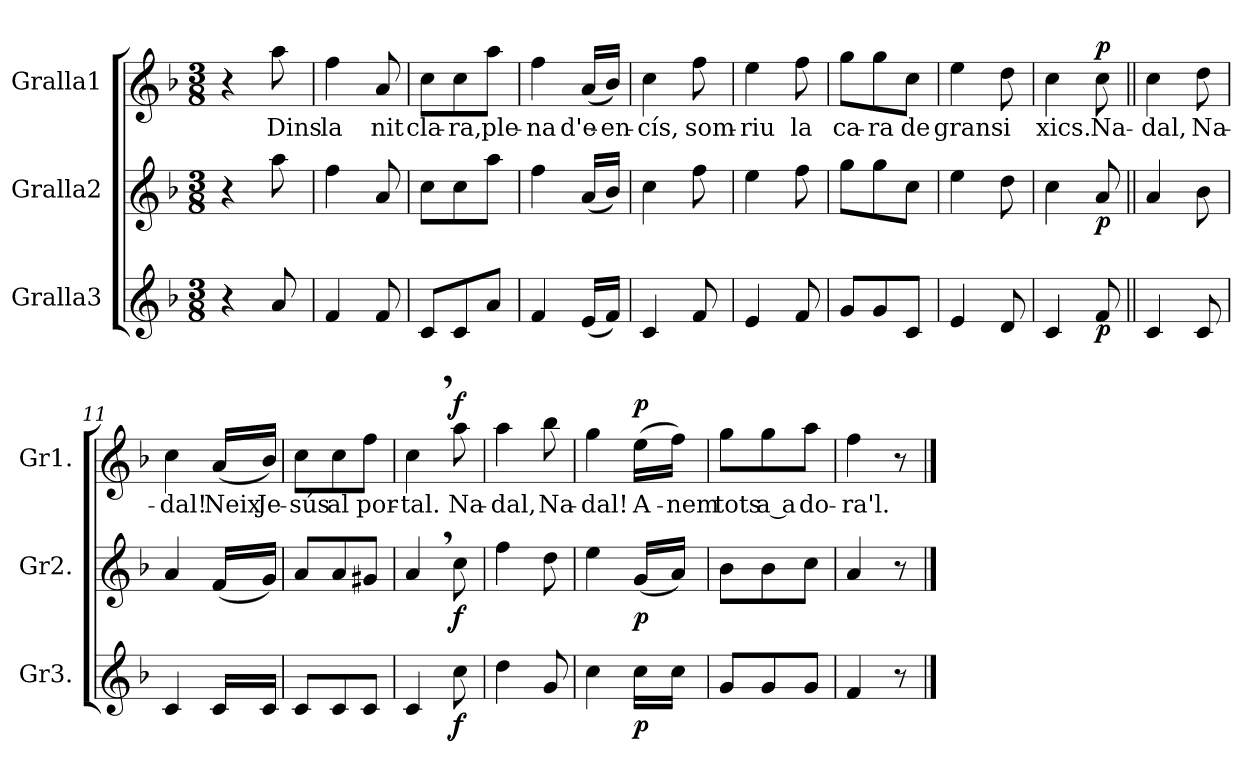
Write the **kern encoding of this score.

**kern	**dynam	**kern	**dynam	**kern	**text	**dynam
*part3	*part3	*part2	*part2	*part1	*part1	*part1
*staff3	*staff3	*staff2	*staff2	*staff1	*staff1	*staff1
*I"Gralla3	*	*I"Gralla2	*	*I"Gralla1	*	*
*I'Gr3.	*	*I'Gr2.	*	*I'Gr1.	*	*
*clefG2	*	*clefG2	*	*clefG2	*	*
*k[b-]	*	*k[b-]	*	*k[b-]	*	*
*M3/8	*	*M3/8	*	*M3/8	*	*
=1	=1	=1	=1	=1	=1	=1
4r	.	4r	.	4r	.	.
!	!	!	!	!	!LO:LY:b	!
8a/	.	8aa\	.	8aa\	Dins	.
=2	=2	=2	=2	=2	=2	=2
!	!	!	!	!	!LO:LY:b	!
4f/	.	4ff\	.	4ff\	la	.
!	!	!	!	!	!LO:LY:b	!
8f/	.	8a/	.	8a/	nit	.
=3	=3	=3	=3	=3	=3	=3
!	!	!	!	!	!LO:LY:b	!
8c/L	.	8cc\L	.	8cc\L	cla-	.
!	!	!	!	!	!LO:LY:b	!
8c/	.	8cc\	.	8cc\	-ra,	.
!	!	!	!	!	!LO:LY:b	!
8a/J	.	8aa\J	.	8aa\J	ple-	.
=4	=4	=4	=4	=4	=4	=4
!	!	!	!	!	!LO:LY:b	!
4f/	.	4ff\	.	4ff\	-na	.
!	!	!	!	!	!LO:LY:b	!
(<16e/LL	.	(<16a/LL	.	(<16a/LL	d'e-	.
!	!	!	!	!	!LO:LY:b	!
16f/JJ)	.	16b-/JJ)	.	16b-/JJ)	-en-	.
=5	=5	=5	=5	=5	=5	=5
!	!	!	!	!	!LO:LY:b	!
4c/	.	4cc\	.	4cc\	-cís,	.
!	!	!	!	!	!LO:LY:b	!
8f/	.	8ff\	.	8ff\	som-	.
=6	=6	=6	=6	=6	=6	=6
!	!	!	!	!	!LO:LY:b	!
4e/	.	4ee\	.	4ee\	-riu	.
!	!	!	!	!	!LO:LY:b	!
8f/	.	8ff\	.	8ff\	la	.
=7	=7	=7	=7	=7	=7	=7
!	!	!	!	!	!LO:LY:b	!
8g/L	.	8gg\L	.	8gg\L	ca-	.
!	!	!	!	!	!LO:LY:b	!
8g/	.	8gg\	.	8gg\	-ra	.
!	!	!	!	!	!LO:LY:b	!
8c/J	.	8cc\J	.	8cc\J	de	.
=8	=8	=8	=8	=8	=8	=8
!	!	!	!	!	!LO:LY:b	!
4e/	.	4ee\	.	4ee\	grans	.
!	!	!	!	!	!LO:LY:b	!
8d/	.	8dd\	.	8dd\	i	.
=9	=9	=9	=9	=9	=9	=9
!	!	!	!	!	!LO:LY:b	!
4c/	.	4cc\	.	4cc\	xics.	.
!	!LO:DY:b	!	!LO:DY:b	!	!LO:LY:b	!LO:DY:b
8f/	p	8a/	p	8cc\	Na-	p
!!LO:LB:g=z
=10||	=10||	=10||	=10||	=10||	=10||	=10||
!	!	!	!	!	!LO:LY:b	!
4c/	.	4a/	.	4cc\	-dal,	.
!	!	!	!	!	!LO:LY:b	!
8c/	.	8b-\	.	8dd\	Na-	.
=11	=11	=11	=11	=11	=11	=11
!	!	!	!	!	!LO:LY:b	!
4c/	.	4a/	.	4cc\	-dal!	.
!	!	!	!	!	!LO:LY:b	!
16c/LL	.	(<16f/LL	.	(<16a/LL	Neix	.
!	!	!	!	!	!LO:LY:b	!
16c/JJ	.	16g/JJ)	.	16b-/JJ)	Je-	.
=12	=12	=12	=12	=12	=12	=12
!	!	!	!	!	!LO:LY:b	!
8c/L	.	8a/L	.	8cc\L	-sús	.
!	!	!	!	!	!LO:LY:b	!
8c/	.	8a/	.	8cc\	al	.
!	!	!	!	!	!LO:LY:b	!
8c/J	.	8g#X/J	.	8ff\J	por-	.
=13	=13	=13	=13	=13	=13	=13
!	!	!	!	!	!LO:LY:b	!
4c/	.	4a,/	.	4cc,\	-tal.	.
!	!LO:DY:b	!	!LO:DY:b	!	!LO:LY:b	!LO:DY:b
8cc\	f	8cc\	f	8aa\	Na-	f
=14	=14	=14	=14	=14	=14	=14
!	!	!	!	!	!LO:LY:b	!
4dd\	.	4ff\	.	4aa\	-dal,	.
!	!	!	!	!	!LO:LY:b	!
8g/	.	8dd\	.	8bb-\	Na-	.
=15	=15	=15	=15	=15	=15	=15
!	!	!	!	!	!LO:LY:b	!
4cc\	.	4ee\	.	4gg\	-dal!	.
!	!LO:DY:b	!	!LO:DY:b	!	!LO:LY:b	!LO:DY:b
16cc\LL	p	(<16g/LL	p	(>16ee\LL	A-	p
!	!	!	!	!	!LO:LY:b	!
16cc\JJ	.	16a/JJ)	.	16ff\JJ)	-nem	.
=16	=16	=16	=16	=16	=16	=16
!	!	!	!	!	!LO:LY:b	!
8g/L	.	8b-\L	.	8gg\L	tots	.
!	!	!	!	!	!LO:LY:b	!
8g/	.	8b-\	.	8gg\	a a	.
!	!	!	!	!	!LO:LY:b	!
8g/J	.	8cc\J	.	8aa\J	-do-	.
=17	=17	=17	=17	=17	=17	=17
!	!	!	!	!	!LO:LY:b	!
4f/	.	4a/	.	4ff\	-ra'l.	.
8r	.	8r	.	8r	.	.
==	==	==	==	==	==	==
*-	*-	*-	*-	*-	*-	*-
